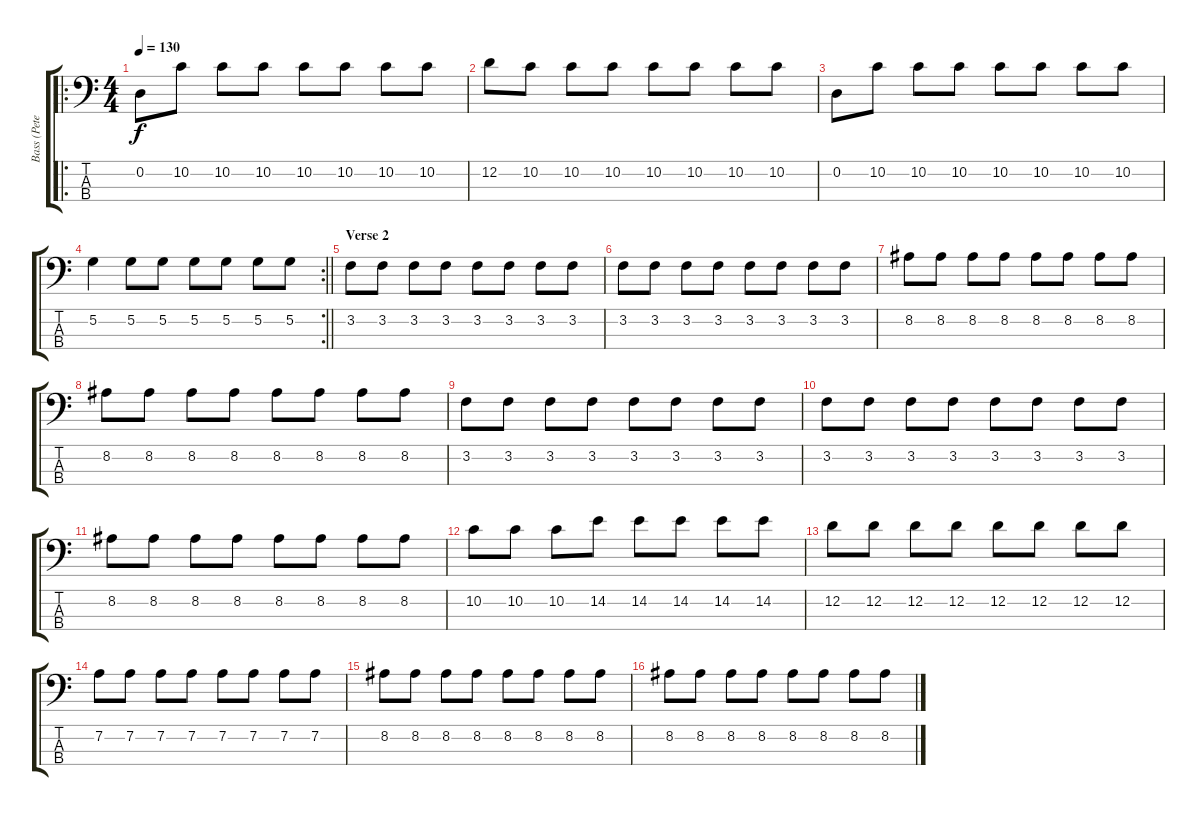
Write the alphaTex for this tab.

\track ("Bass (Peter Hook)" "Bass (Pete") {instrument electricbasspick}
\staff {score tabs}
\tuning (G2 D2 A1 E1) {hide}
\ro
\ts (4 4)
\tempo 130
\clef f4
\ks c
0.2.8{dy f} 10.2.8 10.2.8 10.2.8 10.2.8 10.2.8 10.2.8 10.2.8 |
12.2.8 10.2.8 10.2.8 10.2.8 10.2.8 10.2.8 10.2.8 10.2.8 |
0.2.8 10.2.8 10.2.8 10.2.8 10.2.8 10.2.8 10.2.8 10.2.8 |
\rc 2
\barLineRight lightlight
5.2.4 5.2.8 5.2.8 5.2.8 5.2.8 5.2.8 5.2.8 |
\section ("" "Verse 2")
3.2.8 3.2.8 3.2.8 3.2.8 3.2.8 3.2.8 3.2.8 3.2.8 |
3.2.8 3.2.8 3.2.8 3.2.8 3.2.8 3.2.8 3.2.8 3.2.8 |
8.2.8 8.2.8 8.2.8 8.2.8 8.2.8 8.2.8 8.2.8 8.2.8 |
8.2.8 8.2.8 8.2.8 8.2.8 8.2.8 8.2.8 8.2.8 8.2.8 |
3.2.8 3.2.8 3.2.8 3.2.8 3.2.8 3.2.8 3.2.8 3.2.8 |
3.2.8 3.2.8 3.2.8 3.2.8 3.2.8 3.2.8 3.2.8 3.2.8 |
8.2.8 8.2.8 8.2.8 8.2.8 8.2.8 8.2.8 8.2.8 8.2.8 |
10.2.8 10.2.8 10.2.8 14.2.8 14.2.8 14.2.8 14.2.8 14.2.8 |
12.2.8 12.2.8 12.2.8 12.2.8 12.2.8 12.2.8 12.2.8 12.2.8 |
7.2.8 7.2.8 7.2.8 7.2.8 7.2.8 7.2.8 7.2.8 7.2.8 |
8.2.8 8.2.8 8.2.8 8.2.8 8.2.8 8.2.8 8.2.8 8.2.8 |
8.2.8 8.2.8 8.2.8 8.2.8 8.2.8 8.2.8 8.2.8 8.2.8
